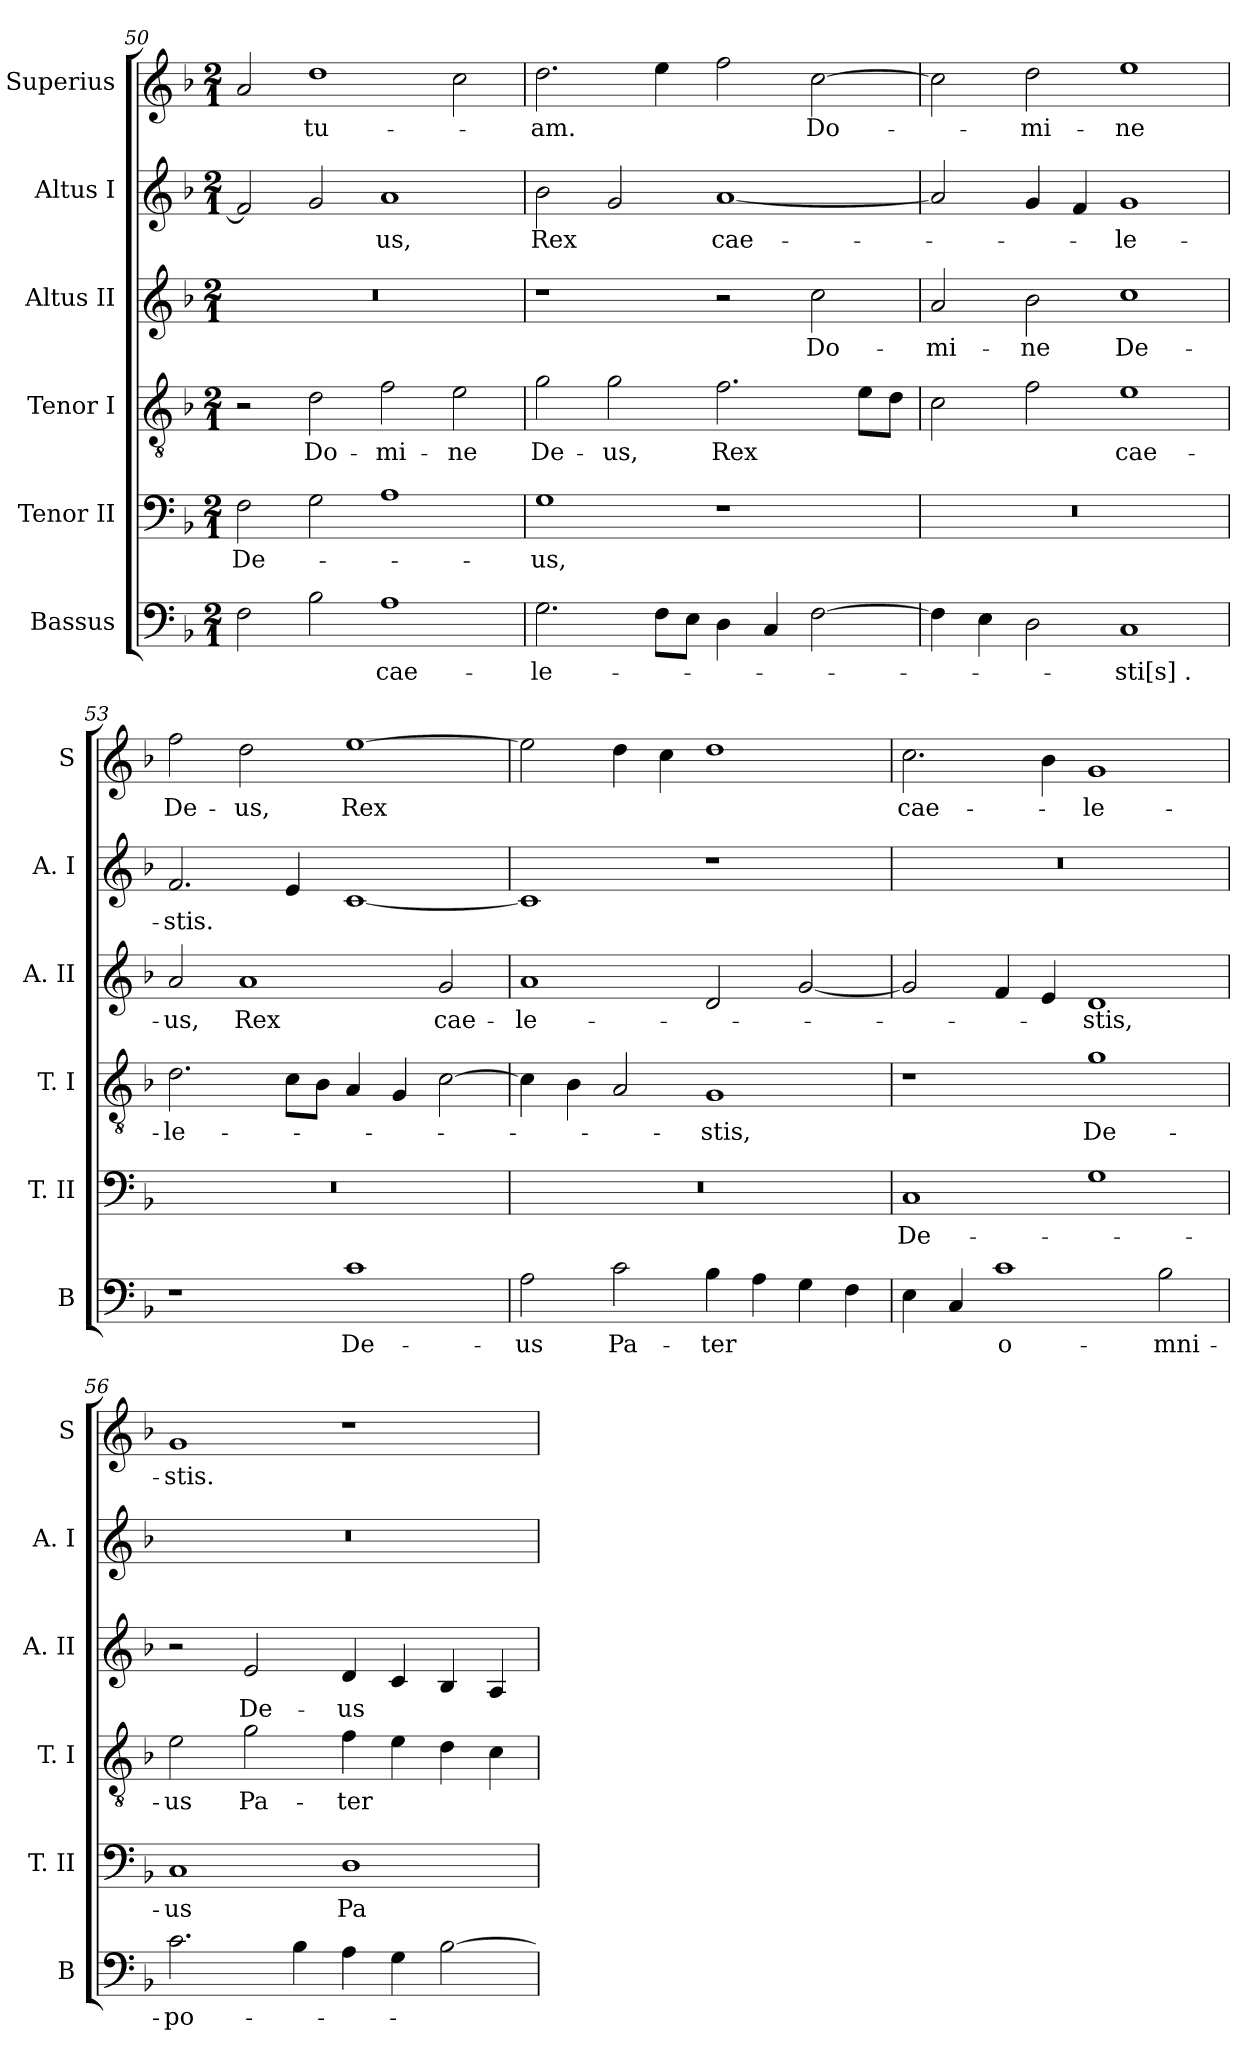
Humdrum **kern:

**kern	**text	**kern	**text	**kern	**text	**kern	**text	**kern	**text	**kern	**text
*part6	*part6	*part5	*part5	*part4	*part4	*part3	*part3	*part2	*part2	*part1	*part1
*staff6	*staff6	*staff5	*staff5	*staff4	*staff4	*staff3	*staff3	*staff2	*staff2	*staff1	*staff1
*I"Bassus	*	*I"Tenor II	*	*I"Tenor I	*	*I"Altus II	*	*I"Altus I	*	*I"Superius	*
*I'B	*	*I'T. II	*	*I'T. I	*	*I'A. II	*	*I'A. I	*	*I'S	*
*clefF4	*	*clefF4	*	*clefGv2	*	*clefG2	*	*clefG2	*	*clefG2	*
*k[b-]	*	*k[b-]	*	*k[b-]	*	*k[b-]	*	*k[b-]	*	*k[b-]	*
*F:	*	*F:	*	*F:	*	*F:	*	*F:	*	*F:	*
*M2/1	*	*M2/1	*	*M2/1	*	*M2/1	*	*M2/1	*	*M2/1	*
=50	=50	=50	=50	=50	=50	=50	=50	=50	=50	=50	=50
2F	.	2F	De-	2r	.	0r	.	2f]	.	2a	.
2B-	.	2G	.	2d	Do-	.	.	2g	.	1dd	tu-
1A	cae-	1A	.	2f	-mi-	.	.	1a	-us,	.	.
.	.	.	.	2e	-ne	.	.	.	.	2cc	.
=51	=51	=51	=51	=51	=51	=51	=51	=51	=51	=51	=51
2.G	-le-	1G	-us,	2g	De-	1r	.	2b-	Rex	2.dd	-am.
.	.	.	.	2g	-us,	.	.	2g	.	.	.
8FL	.	.	.	.	.	.	.	.	.	4ee	.
8EJ	.	.	.	.	.	.	.	.	.	.	.
4D	.	1r	.	2.f	Rex	2r	.	[1a	cae-	2ff	.
4C	.	.	.	.	.	.	.	.	.	.	.
[2F	.	.	.	.	.	2cc	Do-	.	.	[2cc	Do-
.	.	.	.	8eL	.	.	.	.	.	.	.
.	.	.	.	8dJ	.	.	.	.	.	.	.
=52	=52	=52	=52	=52	=52	=52	=52	=52	=52	=52	=52
4F]	.	0r	.	2c	.	2a	-mi-	2a]	.	2cc]	.
4E	.	.	.	.	.	.	.	.	.	.	.
2D	.	.	.	2f	.	2b-	-ne	4g	.	2dd	-mi-
.	.	.	.	.	.	.	.	4f	.	.	.
1C	-sti[s].	.	.	1e	cae-	1cc	De-	1g	-le-	1ee	-ne
=53	=53	=53	=53	=53	=53	=53	=53	=53	=53	=53	=53
1r	.	0r	.	2.d	-le-	2a	-us,	2.f	-stis.	2ff	De-
.	.	.	.	.	.	1a	Rex	.	.	2dd	-us,
.	.	.	.	8cL	.	.	.	4e	.	.	.
.	.	.	.	8B-J	.	.	.	.	.	.	.
1c	De-	.	.	4A	.	.	.	[1c	.	[1ee	Rex
.	.	.	.	4G	.	.	.	.	.	.	.
.	.	.	.	[2c	.	2g	cae-	.	.	.	.
=54	=54	=54	=54	=54	=54	=54	=54	=54	=54	=54	=54
2A	-us	0r	.	4c]	.	1a	-le-	1c]	.	2ee]	.
.	.	.	.	4B-	.	.	.	.	.	.	.
2c	Pa-	.	.	2A	.	.	.	.	.	4dd	.
.	.	.	.	.	.	.	.	.	.	4cc	.
4B-	-ter	.	.	1G	-stis,	2d	.	1r	.	1dd	.
4A	.	.	.	.	.	.	.	.	.	.	.
4G	.	.	.	.	.	[2g	.	.	.	.	.
4F	.	.	.	.	.	.	.	.	.	.	.
=55	=55	=55	=55	=55	=55	=55	=55	=55	=55	=55	=55
4E	.	1C	De-	1r	.	2g]	.	0r	.	2.cc	cae-
4C	.	.	.	.	.	.	.	.	.	.	.
1c	o-	.	.	.	.	4f	.	.	.	.	.
.	.	.	.	.	.	4e	.	.	.	4b-	.
.	.	1G	.	1g	De-	1d	-stis,	.	.	1g	-le-
2B-	-mni-	.	.	.	.	.	.	.	.	.	.
=56	=56	=56	=56	=56	=56	=56	=56	=56	=56	=56	=56
2.c	-po-	1C	-us	2e	-us	2r	.	0r	.	1g	-stis.
.	.	.	.	2g	Pa-	2e	De-	.	.	.	.
4B-	.	.	.	.	.	.	.	.	.	.	.
4A	.	1D	Pa-	4f	-ter	4d	-us	.	.	1r	.
4G	.	.	.	4e	.	4c	.	.	.	.	.
[2B-	.	.	.	4d	.	4B-	.	.	.	.	.
.	.	.	.	4c	.	4A	.	.	.	.	.
=	=	=	=	=	=	=	=	=	=	=	=
*-	*-	*-	*-	*-	*-	*-	*-	*-	*-	*-	*-
